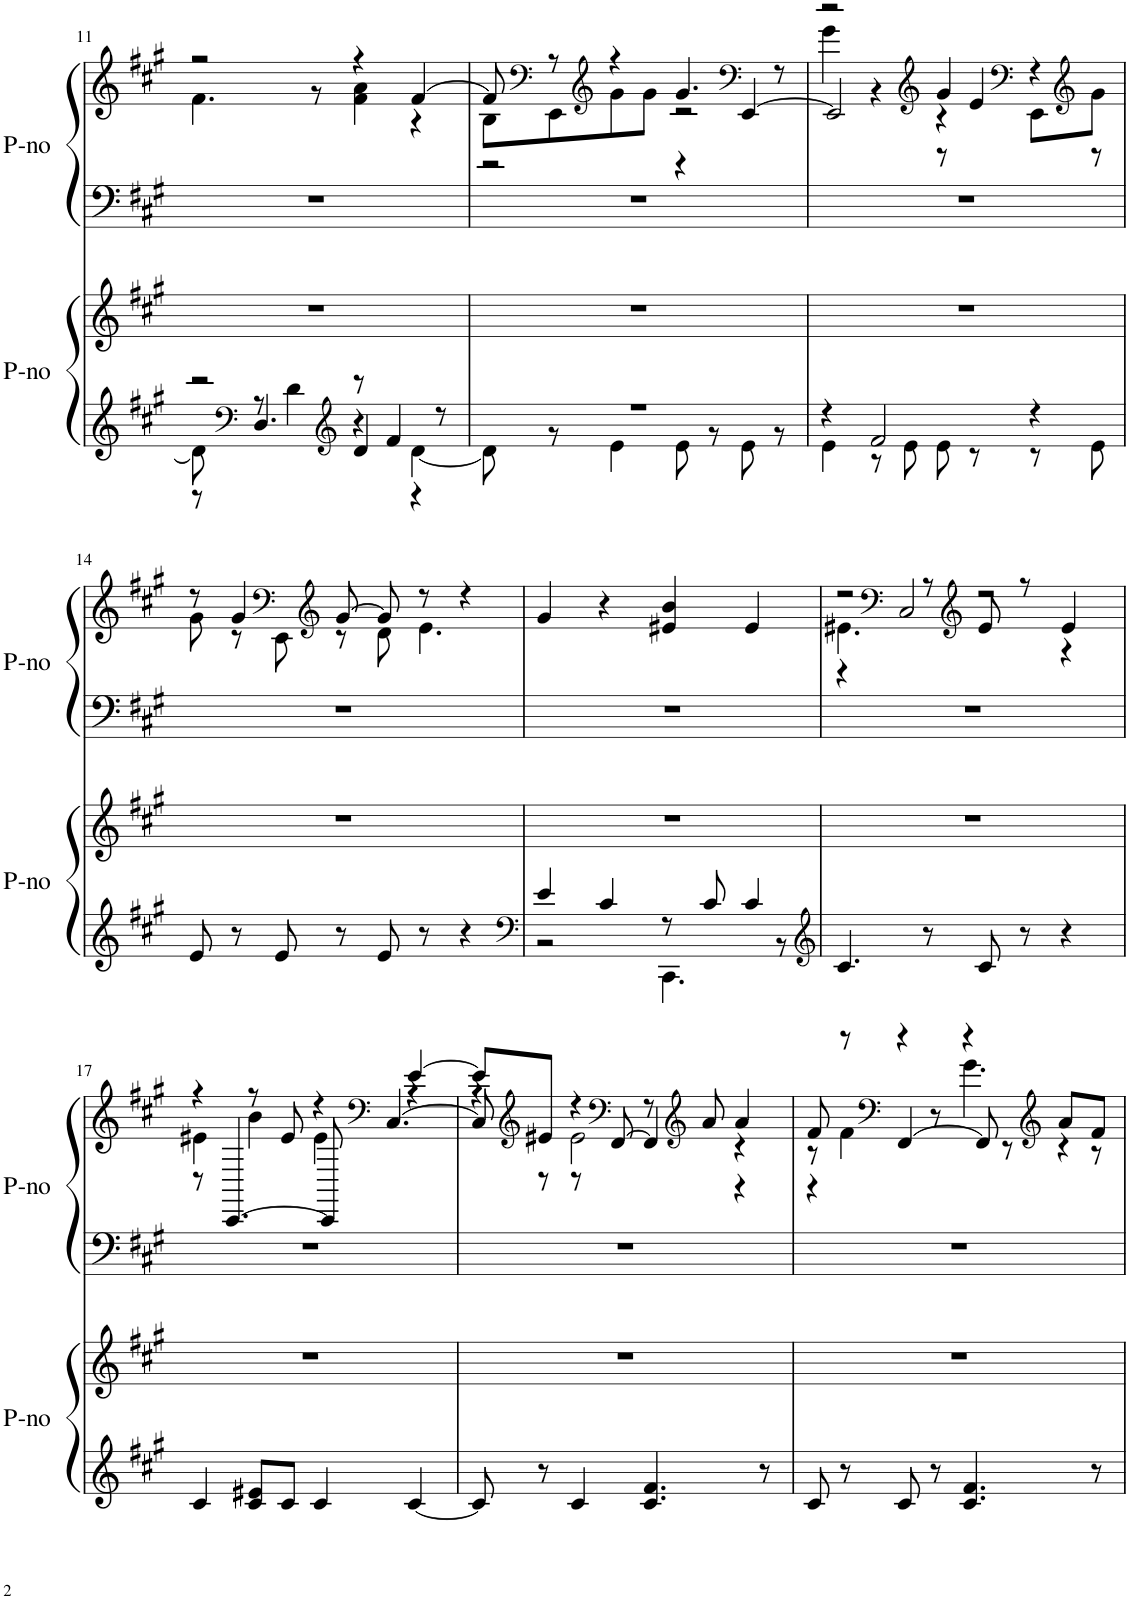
**kern	**kern	**kern	**kern
*part2	*part2	*part1	*part1
*staff4	*staff3	*staff2	*staff1
*I"Piano	*	*I"Piano	*
*I'P-no	*	*I'P-no	*
!!LO:PB:g=z
*clefG2	*clefG2	*clefF4	*clefG2
*k[f#c#g#]	*k[f#c#g#]	*k[f#c#g#]	*k[f#c#g#]
*M4/4	*M4/4	*M4/4	*M4/4
=11	=11	=11	=11
*^	*	*	*^
*	*^	*	*	*	*
2r	8d\]	8r	1r	1r	2r	4.f#\
*clefF4	*	*	*	*	*	*
.	8r	4.D/	.	.	.	.
.	4d\	.	.	.	.	.
.	.	.	.	.	.	8r
*clefG2	*	*	*	*	*	*
8r	4r	4d/	.	.	4r	4f#\ 4a\
4f#/	.	.	.	.	.	.
.	[4d\	4r	.	.	[4f#/	4r
8r	.	.	.	.	.	.
*	*v	*v	*	*	*	*
=12	=12	=12	=12	=12	=12
*	*	*	*	*	*^
1r	8d\]	1r	1r	8f#/]	8B\L	2r
*	*	*	*	*clefF4	*	*
.	8r	.	.	8r	8EE\	.
*	*	*	*	*clefG2	*	*
.	4e\	.	.	4r	8g#\	.
.	.	.	.	.	8g#\J	.
.	8e\	.	.	4.g#/	2r	4r
.	8r	.	.	.	.	.
*	*	*	*	*clefF4	*	*
.	8e\	.	.	.	.	[4EE/
.	8r	.	.	8r	.	.
=13	=13	=13	=13	=13	=13	=13
4r	4e\	1r	1r	2r	4g#\	2EE/]
2f#/	8r	.	.	.	4r	.
.	8e\	.	.	.	.	.
*	*	*	*	*clefG2	*	*
.	8e\	.	.	4g#/	4r	8r
.	8r	.	.	.	.	4e/
*	*	*	*	*clefF4	*	*
4r	8r	.	.	4r	8EE\L	.
*	*	*	*	*clefG2	*	*
.	8e\	.	.	.	8g#\J	8r
*v	*v	*	*	*	*v	*v
!!LO:LB:g=z
=14	=14	=14	=14	=14
8e/	1r	1r	8r	8g#\
8r	.	.	4g#/	8r
*	*	*	*clefF4	*
8e/	.	.	.	8EE\
*	*	*	*clefG2	*
8r	.	.	[8g#/	8r
8e/	.	.	8g#/]	8d\
8r	.	.	8r	4.e\
4r	.	.	4r	.
*	*	*	*v	*v
=15	=15	=15	=15
*clefF4	*	*	*
*^	*	*	*
4e/	2r	1r	1r	4g#/
4c#/	.	.	.	4r
8r	4.CC#\	.	.	4e#X/ 4b/
8c#/	.	.	.	.
4c#/	.	.	.	4e#/
.	8r	.	.	.
*v	*v	*	*	*
=16	=16	=16	=16
*clefG2	*	*	*
*	*	*	*^
*	*	*	*	*^
4.c#/	1r	1r	2r	4.e#X\	4r
*	*	*	*clefF4	*	*
.	.	.	.	.	2C#/
8r	.	.	.	8r	.
*	*	*	*clefG2	*	*
8c#/	.	.	8e#/	2r	.
8r	.	.	8r	.	.
4r	.	.	4e#/	.	4r
!!LO:LB:g=z	!!	!!
=17	=17	=17	=17	=17	=17
4c#/	1r	1r	4r	4e#X\	8r
.	.	.	.	.	[4.CC#/
8c#/ 8e#X/L	.	.	8r	4b\	.
8c#/J	.	.	8e#/	.	.
4c#/	.	.	4r	4e#\	8CC#/]
*	*	*	*clefF4	*	*
.	.	.	.	.	[4.C#/
[4c#/	.	.	[4e#/	4r	.
=18	=18	=18	=18	=18	=18
8c#/]	1r	1r	8e#/L]	4r	8C#/]
*	*	*	*clefG2	*	*
8r	.	.	8e#X/J	.	8r
4c#/	.	.	4r	2e#\	8r
*	*	*	*clefF4	*	*
.	.	.	.	.	[8FF#/
4.c#/ 4.f#/	.	.	8r	.	4FF#/]
*	*	*	*clefG2	*	*
.	.	.	8a/	.	.
.	.	.	4a/	4r	4r
8r	.	.	.	.	.
=19	=19	=19	=19	=19	=19
8c#/	1r	1r	8f#/	8r	4r
8r	.	.	8r	4f#\	.
*	*	*	*clefF4	*	*
8c#/	.	.	4r	.	[4FF#/
8r	.	.	.	8r	.
4.c#/ 4.f#/	.	.	4r	4.g#\	8FF#/]
.	.	.	.	.	8r
*	*	*	*clefG2	*	*
.	.	.	8a/L	.	4r
8r	.	.	8f#/J	8r	.
*	*	*	*v	*v	*v
=	=	=	=
*-	*-	*-	*-
